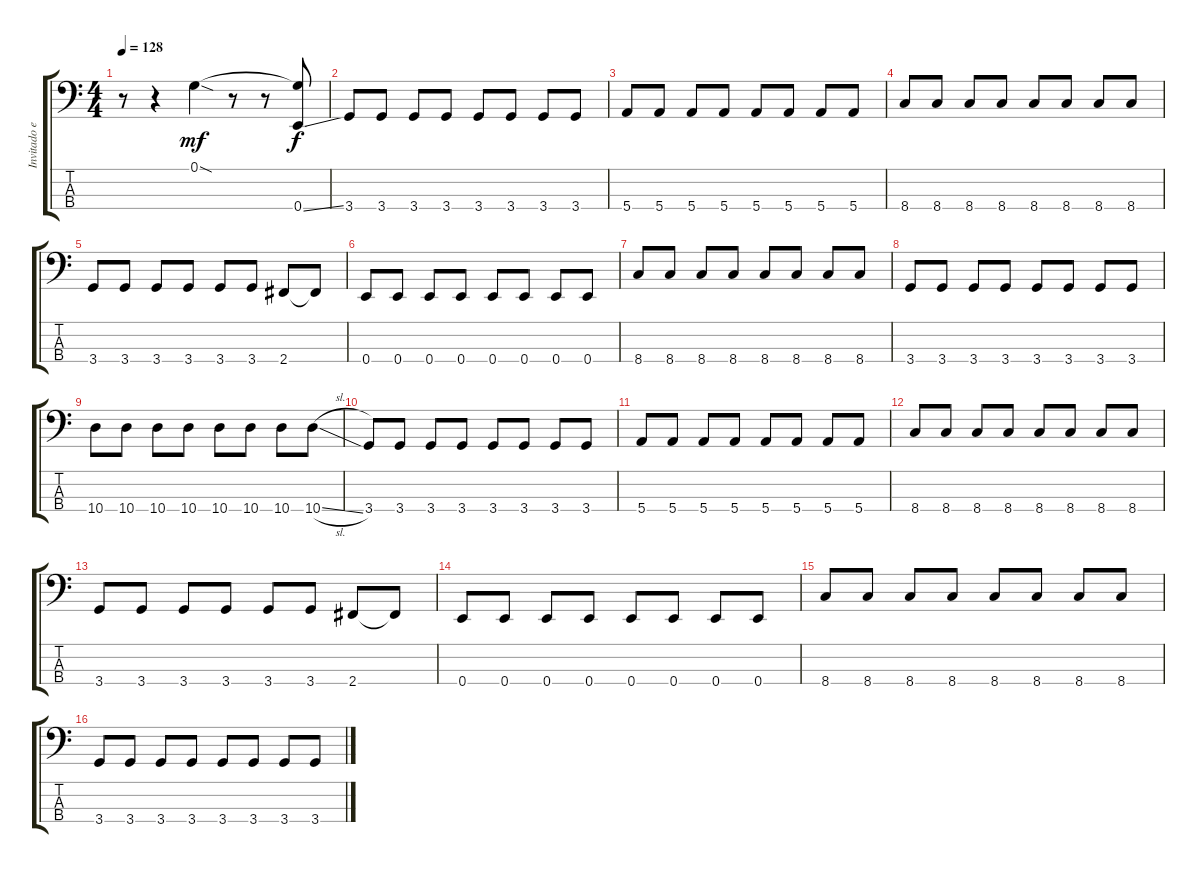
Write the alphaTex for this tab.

\track ("Invitado especial ( Batman )" "Invitado e") {instrument electricbassfinger}
\staff {score tabs}
\tuning (G2 D2 A1 E1) {hide}
\ts (4 4)
\tempo 128
\clef f4
\ks c
r.8{dy f} r.4 0.1{sod}.4{dy mf} r.8 r.8 (0.1{t} 0.4{ss}).8{dy f} |
3.4.8 3.4.8 3.4.8 3.4.8 3.4.8 3.4.8 3.4.8 3.4.8 |
5.4.8 5.4.8 5.4.8 5.4.8 5.4.8 5.4.8 5.4.8 5.4.8 |
8.4.8 8.4.8 8.4.8 8.4.8 8.4.8 8.4.8 8.4.8 8.4.8 |
3.4.8 3.4.8 3.4.8 3.4.8 3.4.8 3.4.8 2.4.8 2.4{t}.8 |
0.4.8 0.4.8 0.4.8 0.4.8 0.4.8 0.4.8 0.4.8 0.4.8 |
8.4.8 8.4.8 8.4.8 8.4.8 8.4.8 8.4.8 8.4.8 8.4.8 |
3.4.8 3.4.8 3.4.8 3.4.8 3.4.8 3.4.8 3.4.8 3.4.8 |
10.4.8 10.4.8 10.4.8 10.4.8 10.4.8 10.4.8 10.4.8 10.4{sl}.8 |
3.4.8 3.4.8 3.4.8 3.4.8 3.4.8 3.4.8 3.4.8 3.4.8 |
5.4.8 5.4.8 5.4.8 5.4.8 5.4.8 5.4.8 5.4.8 5.4.8 |
8.4.8 8.4.8 8.4.8 8.4.8 8.4.8 8.4.8 8.4.8 8.4.8 |
3.4.8 3.4.8 3.4.8 3.4.8 3.4.8 3.4.8 2.4.8 2.4{t}.8 |
0.4.8 0.4.8 0.4.8 0.4.8 0.4.8 0.4.8 0.4.8 0.4.8 |
8.4.8 8.4.8 8.4.8 8.4.8 8.4.8 8.4.8 8.4.8 8.4.8 |
3.4.8 3.4.8 3.4.8 3.4.8 3.4.8 3.4.8 3.4.8 3.4.8
